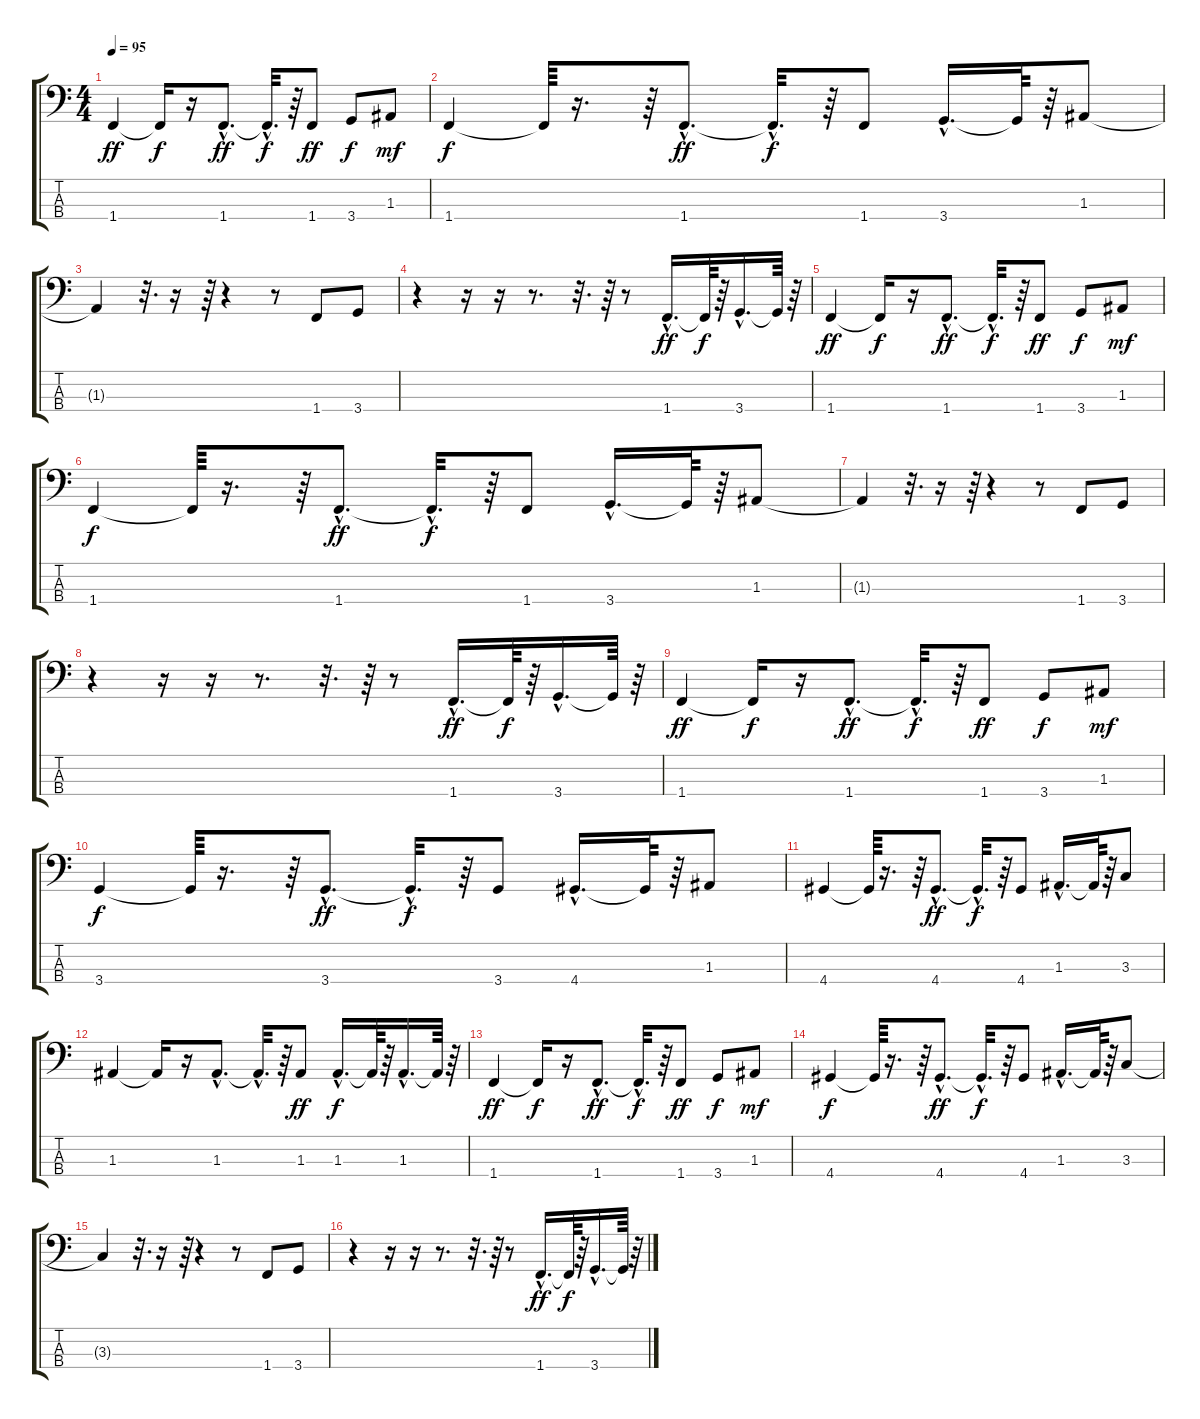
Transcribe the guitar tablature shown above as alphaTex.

\track "" {instrument fretlessbass}
\staff {score tabs}
\tuning (G2 D2 A1 E1) {hide}
\ts (4 4)
\tempo 95
\clef f4
\ks c
1.4.4{dy ff} 1.4{t}.16{dy f} r.16 1.4{hac}.8{d dy ff} 1.4{hac t}.32{d dy f} r.64 1.4.8{dy ff} 3.4.8{dy f} 1.3.8{dy mf} |
1.4.4{dy f} 1.4{t}.64 r.16{d} r.64 1.4{hac}.8{d dy ff} 1.4{hac t}.32{d dy f} r.64 1.4.8 3.4{hac}.16{d} 3.4{t}.64 r.64 1.3.8 |
1.3{t}.4 r.32{d} r.16 r.64 r.4 r.8 1.4.8 3.4.8 |
r.4 r.16 r.16 r.8{d} r.32{d} r.64 r.8 1.4{hac}.16{d dy ff} 1.4{t}.64{dy f} r.64 3.4{hac}.16{d} 3.4{t}.64 r.64 |
1.4.4{dy ff} 1.4{t}.16{dy f} r.16 1.4{hac}.8{d dy ff} 1.4{hac t}.32{d dy f} r.64 1.4.8{dy ff} 3.4.8{dy f} 1.3.8{dy mf} |
1.4.4{dy f} 1.4{t}.64 r.16{d} r.64 1.4{hac}.8{d dy ff} 1.4{hac t}.32{d dy f} r.64 1.4.8 3.4{hac}.16{d} 3.4{t}.64 r.64 1.3.8 |
1.3{t}.4 r.32{d} r.16 r.64 r.4 r.8 1.4.8 3.4.8 |
r.4 r.16 r.16 r.8{d} r.32{d} r.64 r.8 1.4{hac}.16{d dy ff} 1.4{t}.64{dy f} r.64 3.4{hac}.16{d} 3.4{t}.64 r.64 |
1.4.4{dy ff} 1.4{t}.16{dy f} r.16 1.4{hac}.8{d dy ff} 1.4{hac t}.32{d dy f} r.64 1.4.8{dy ff} 3.4.8{dy f} 1.3.8{dy mf} |
3.4.4{dy f} 3.4{t}.64 r.16{d} r.64 3.4{hac}.8{d dy ff} 3.4{hac t}.32{d dy f} r.64 3.4.8 4.4{hac}.16{d} 4.4{t}.64 r.64 1.3.8 |
4.4.4 4.4{t}.64 r.16{d} r.64 4.4{hac}.8{d dy ff} 4.4{hac t}.32{d dy f} r.64 4.4.8 1.3{hac}.16{d} 1.3{t}.64 r.64 3.3.8 |
1.3.4 1.3{t}.16 r.16 1.3{hac}.8{d} 1.3{hac t}.32{d} r.64 1.3.8{dy ff} 1.3{hac}.16{d dy f} 1.3{t}.64 r.64 1.3{hac}.16{d} 1.3{t}.64 r.64 |
1.4.4{dy ff} 1.4{t}.16{dy f} r.16 1.4{hac}.8{d dy ff} 1.4{hac t}.32{d dy f} r.64 1.4.8{dy ff} 3.4.8{dy f} 1.3.8{dy mf} |
4.4.4{dy f} 4.4{t}.64 r.16{d} r.64 4.4{hac}.8{d dy ff} 4.4{hac t}.32{d dy f} r.64 4.4.8 1.3{hac}.16{d} 1.3{t}.64 r.64 3.3.8 |
3.3{t}.4 r.32{d} r.16 r.64 r.4 r.8 1.4.8 3.4.8 |
r.4 r.16 r.16 r.8{d} r.32{d} r.64 r.8 1.4{hac}.16{d dy ff} 1.4{t}.64{dy f} r.64 3.4{hac}.16{d} 3.4{t}.64 r.64
